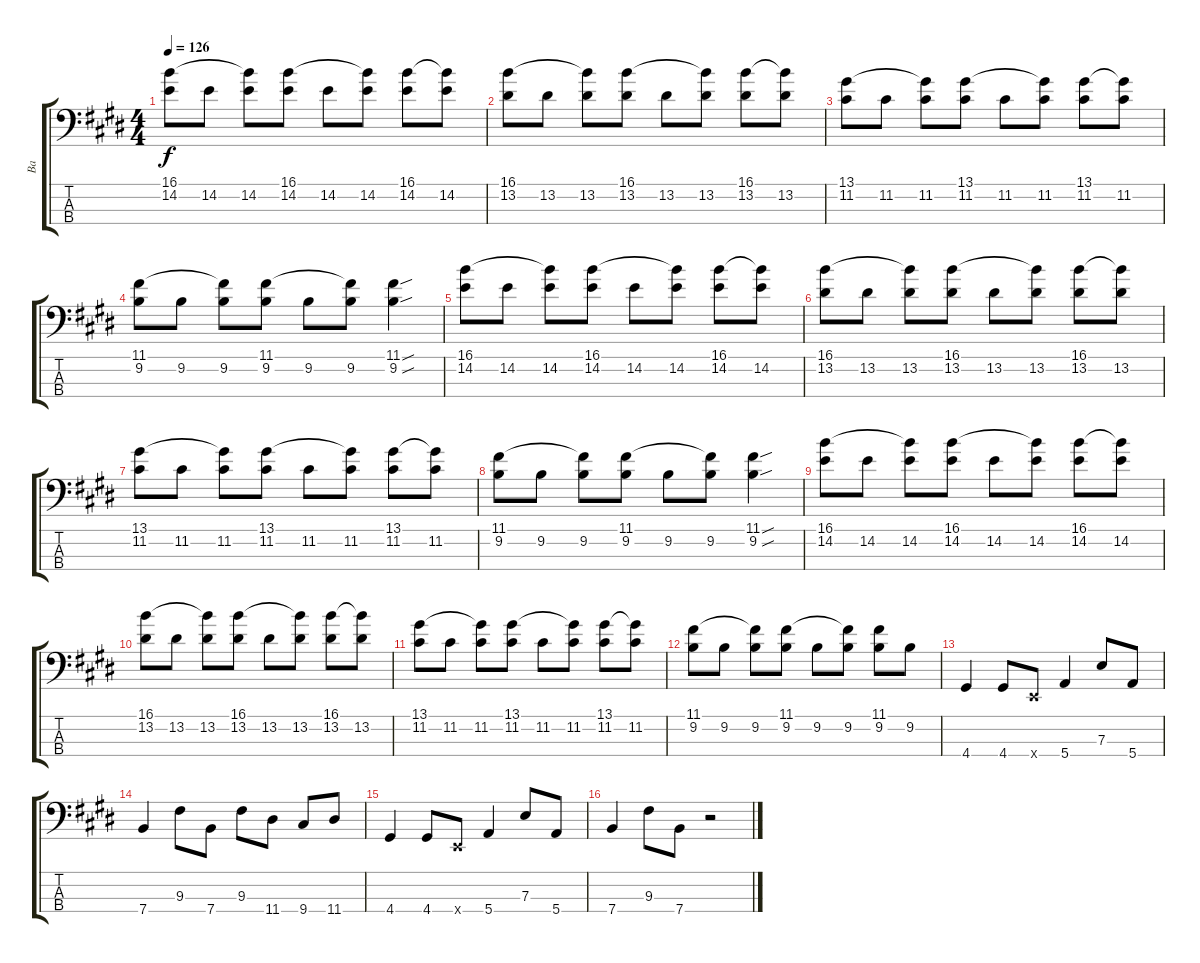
\track ("Ba" "Ba") {instrument electricbassfinger}
\staff {score tabs}
\tuning (G2 D2 A1 E1) {hide}
\ts (4 4)
\tempo 126
\clef f4
\ks e
(16.1 14.2).8{dy f} 14.2.8 (16.1{t} 14.2).8 (16.1 14.2).8 14.2.8 (16.1{t} 14.2).8 (16.1 14.2).8 (16.1{t} 14.2).8 |
(16.1 13.2).8 13.2.8 (16.1{t} 13.2).8 (16.1 13.2).8 13.2.8 (16.1{t} 13.2).8 (16.1 13.2).8 (16.1{t} 13.2).8 |
(13.1 11.2).8 11.2.8 (13.1{t} 11.2).8 (13.1 11.2).8 11.2.8 (13.1{t} 11.2).8 (13.1 11.2).8 (13.1{t} 11.2).8 |
(11.1 9.2).8 9.2.8 (11.1{t} 9.2).8 (11.1 9.2).8 9.2.8 (11.1{t} 9.2).8 (11.1{sou} 9.2{sou}).4 |
(16.1 14.2).8 14.2.8 (16.1{t} 14.2).8 (16.1 14.2).8 14.2.8 (16.1{t} 14.2).8 (16.1 14.2).8 (16.1{t} 14.2).8 |
(16.1 13.2).8 13.2.8 (16.1{t} 13.2).8 (16.1 13.2).8 13.2.8 (16.1{t} 13.2).8 (16.1 13.2).8 (16.1{t} 13.2).8 |
(13.1 11.2).8 11.2.8 (13.1{t} 11.2).8 (13.1 11.2).8 11.2.8 (13.1{t} 11.2).8 (13.1 11.2).8 (13.1{t} 11.2).8 |
(11.1 9.2).8 9.2.8 (11.1{t} 9.2).8 (11.1 9.2).8 9.2.8 (11.1{t} 9.2).8 (11.1{sou} 9.2{sou}).4 |
(16.1 14.2).8 14.2.8 (16.1{t} 14.2).8 (16.1 14.2).8 14.2.8 (16.1{t} 14.2).8 (16.1 14.2).8 (16.1{t} 14.2).8 |
(16.1 13.2).8 13.2.8 (16.1{t} 13.2).8 (16.1 13.2).8 13.2.8 (16.1{t} 13.2).8 (16.1 13.2).8 (16.1{t} 13.2).8 |
(13.1 11.2).8 11.2.8 (13.1{t} 11.2).8 (13.1 11.2).8 11.2.8 (13.1{t} 11.2).8 (13.1 11.2).8 (13.1{t} 11.2).8 |
(11.1 9.2).8 9.2.8 (11.1{t} 9.2).8 (11.1 9.2).8 9.2.8 (11.1{t} 9.2).8 (11.1 9.2).8 9.2.8 |
4.4.4 4.4.8 0.4{x}.8 5.4.4 7.3.8 5.4.8 |
7.4.4 9.3.8 7.4.8 9.3.8 11.4.8 9.4.8 11.4.8 |
4.4.4 4.4.8 0.4{x}.8 5.4.4 7.3.8 5.4.8 |
7.4.4 9.3.8 7.4.8 r.2
